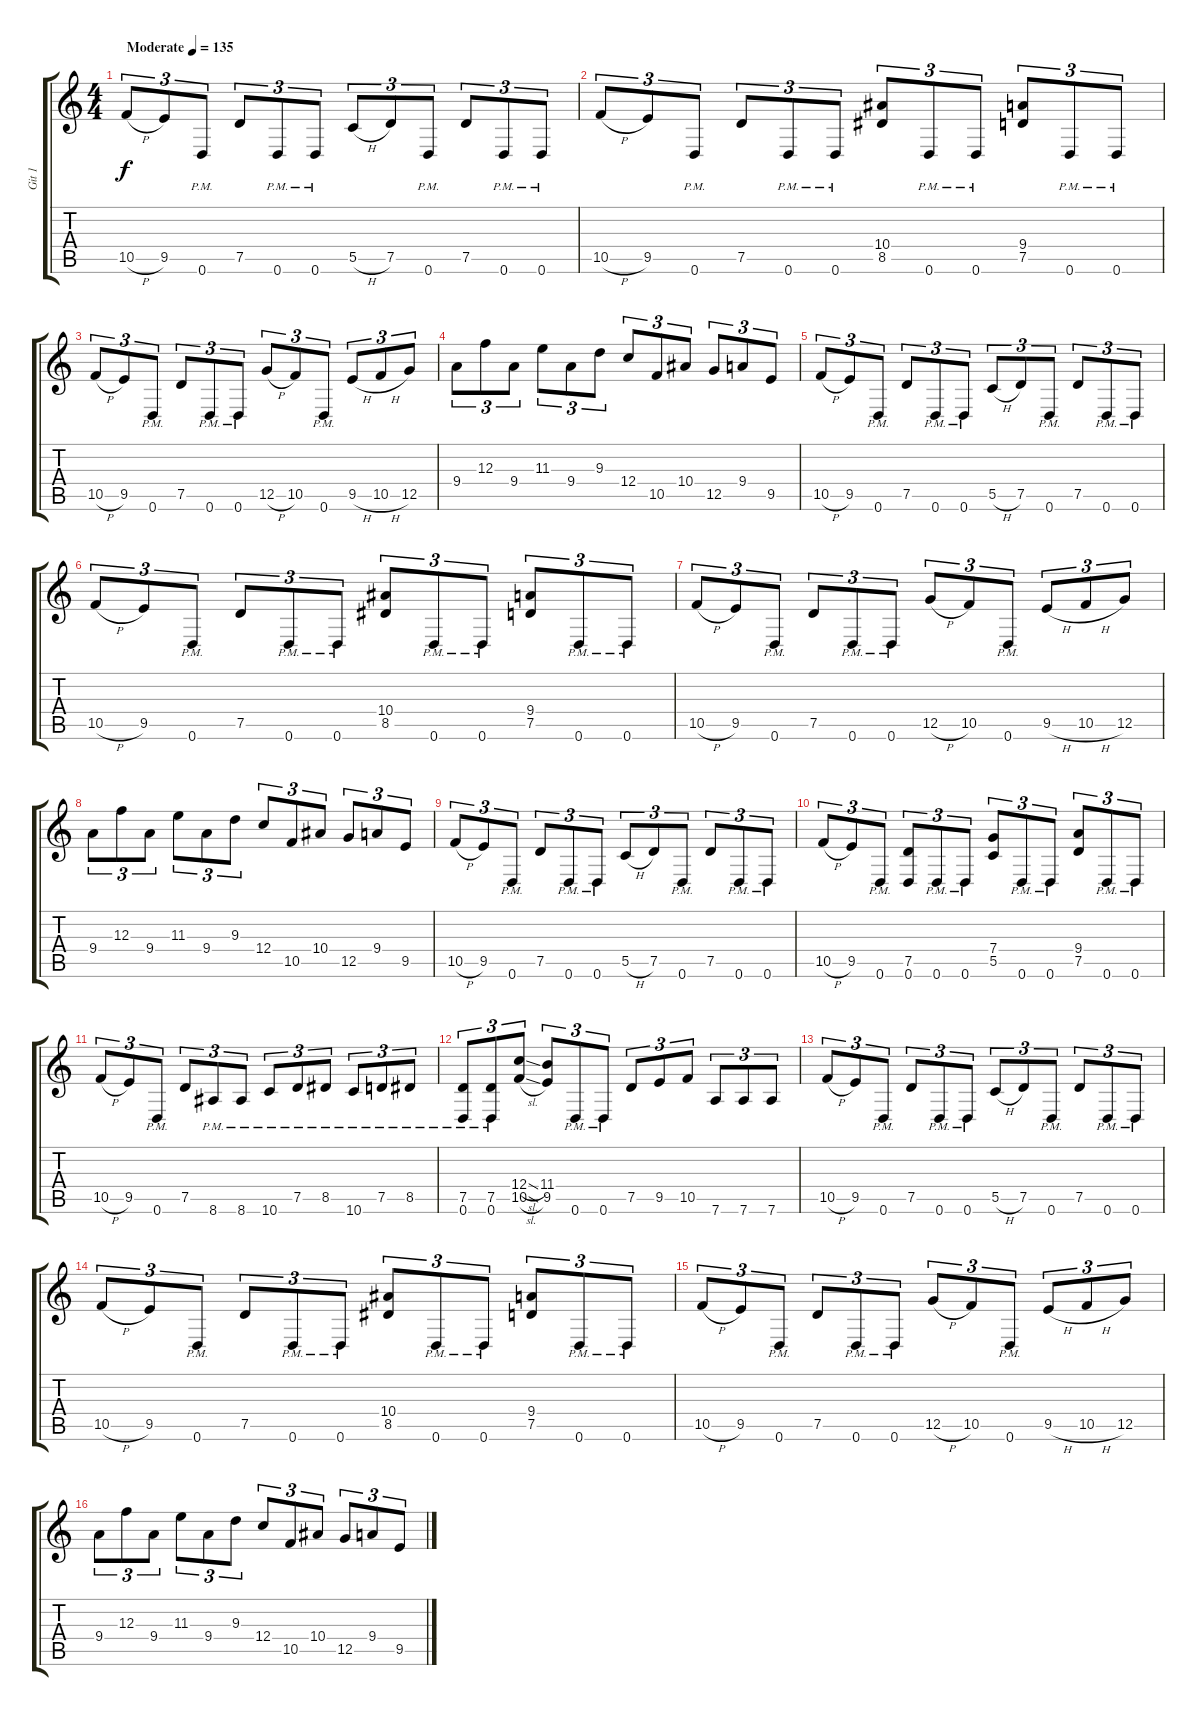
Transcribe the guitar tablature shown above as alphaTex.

\track ("Git 1" "Git 1") {instrument distortionguitar}
\staff {score tabs}
\tuning (D4 A3 F3 C3 G2 D2) {hide}
\ts (4 4)
\tempo (135 "Moderate")
\clef g2
\ks c
10.5{h}.8{tu (3 2) dy f instrument distortionguitar} 9.5.8{tu (3 2)} 0.6{pm}.8{tu (3 2)} 7.5.8{tu (3 2)} 0.6{pm}.8{tu (3 2)} 0.6{pm}.8{tu (3 2)} 5.5{h}.8{tu (3 2)} 7.5.8{tu (3 2)} 0.6{pm}.8{tu (3 2)} 7.5.8{tu (3 2)} 0.6{pm}.8{tu (3 2)} 0.6{pm}.8{tu (3 2)} |
10.5{h}.8{tu (3 2)} 9.5.8{tu (3 2)} 0.6{pm}.8{tu (3 2)} 7.5.8{tu (3 2)} 0.6{pm}.8{tu (3 2)} 0.6{pm}.8{tu (3 2)} (10.4 8.5).8{tu (3 2)} 0.6{pm}.8{tu (3 2)} 0.6{pm}.8{tu (3 2)} (9.4 7.5).8{tu (3 2)} 0.6{pm}.8{tu (3 2)} 0.6{pm}.8{tu (3 2)} |
10.5{h}.8{tu (3 2)} 9.5.8{tu (3 2)} 0.6{pm}.8{tu (3 2)} 7.5.8{tu (3 2)} 0.6{pm}.8{tu (3 2)} 0.6{pm}.8{tu (3 2)} 12.5{h}.8{tu (3 2)} 10.5.8{tu (3 2)} 0.6{pm}.8{tu (3 2)} 9.5{h}.8{tu (3 2)} 10.5{h}.8{tu (3 2)} 12.5.8{tu (3 2)} |
9.4.8{tu (3 2)} 12.3.8{tu (3 2)} 9.4.8{tu (3 2)} 11.3.8{tu (3 2)} 9.4.8{tu (3 2)} 9.3.8{tu (3 2)} 12.4.8{tu (3 2)} 10.5.8{tu (3 2)} 10.4.8{tu (3 2)} 12.5.8{tu (3 2)} 9.4.8{tu (3 2)} 9.5.8{tu (3 2)} |
10.5{h}.8{tu (3 2)} 9.5.8{tu (3 2)} 0.6{pm}.8{tu (3 2)} 7.5.8{tu (3 2)} 0.6{pm}.8{tu (3 2)} 0.6{pm}.8{tu (3 2)} 5.5{h}.8{tu (3 2)} 7.5.8{tu (3 2)} 0.6{pm}.8{tu (3 2)} 7.5.8{tu (3 2)} 0.6{pm}.8{tu (3 2)} 0.6{pm}.8{tu (3 2)} |
10.5{h}.8{tu (3 2)} 9.5.8{tu (3 2)} 0.6{pm}.8{tu (3 2)} 7.5.8{tu (3 2)} 0.6{pm}.8{tu (3 2)} 0.6{pm}.8{tu (3 2)} (10.4 8.5).8{tu (3 2)} 0.6{pm}.8{tu (3 2)} 0.6{pm}.8{tu (3 2)} (9.4 7.5).8{tu (3 2)} 0.6{pm}.8{tu (3 2)} 0.6{pm}.8{tu (3 2)} |
10.5{h}.8{tu (3 2)} 9.5.8{tu (3 2)} 0.6{pm}.8{tu (3 2)} 7.5.8{tu (3 2)} 0.6{pm}.8{tu (3 2)} 0.6{pm}.8{tu (3 2)} 12.5{h}.8{tu (3 2)} 10.5.8{tu (3 2)} 0.6{pm}.8{tu (3 2)} 9.5{h}.8{tu (3 2)} 10.5{h}.8{tu (3 2)} 12.5.8{tu (3 2)} |
9.4.8{tu (3 2)} 12.3.8{tu (3 2)} 9.4.8{tu (3 2)} 11.3.8{tu (3 2)} 9.4.8{tu (3 2)} 9.3.8{tu (3 2)} 12.4.8{tu (3 2)} 10.5.8{tu (3 2)} 10.4.8{tu (3 2)} 12.5.8{tu (3 2)} 9.4.8{tu (3 2)} 9.5.8{tu (3 2)} |
10.5{h}.8{tu (3 2)} 9.5.8{tu (3 2)} 0.6{pm}.8{tu (3 2)} 7.5.8{tu (3 2)} 0.6{pm}.8{tu (3 2)} 0.6{pm}.8{tu (3 2)} 5.5{h}.8{tu (3 2)} 7.5.8{tu (3 2)} 0.6{pm}.8{tu (3 2)} 7.5.8{tu (3 2)} 0.6{pm}.8{tu (3 2)} 0.6{pm}.8{tu (3 2)} |
10.5{h}.8{tu (3 2)} 9.5.8{tu (3 2)} 0.6{pm}.8{tu (3 2)} (7.5 0.6).8{tu (3 2)} 0.6{pm}.8{tu (3 2)} 0.6{pm}.8{tu (3 2)} (7.4 5.5).8{tu (3 2)} 0.6{pm}.8{tu (3 2)} 0.6{pm}.8{tu (3 2)} (9.4 7.5).8{tu (3 2)} 0.6{pm}.8{tu (3 2)} 0.6{pm}.8{tu (3 2)} |
10.5{h}.8{tu (3 2)} 9.5.8{tu (3 2)} 0.6{pm}.8{tu (3 2)} 7.5.8{tu (3 2)} 8.6{pm}.8{tu (3 2)} 8.6{pm}.8{tu (3 2)} 10.6{pm}.8{tu (3 2)} 7.5{pm}.8{tu (3 2)} 8.5{pm}.8{tu (3 2)} 10.6{pm}.8{tu (3 2)} 7.5{pm}.8{tu (3 2)} 8.5{pm}.8{tu (3 2)} |
(7.5{pm} 0.6{pm}).8{tu (3 2)} (7.5{pm} 0.6{pm}).8{tu (3 2)} (12.4{sl} 10.5{sl}).8{tu (3 2)} (11.4 9.5).8{tu (3 2)} 0.6{pm}.8{tu (3 2)} 0.6{pm}.8{tu (3 2)} 7.5.8{tu (3 2)} 9.5.8{tu (3 2)} 10.5.8{tu (3 2)} 7.6.8{tu (3 2)} 7.6.8{tu (3 2)} 7.6.8{tu (3 2)} |
10.5{h}.8{tu (3 2)} 9.5.8{tu (3 2)} 0.6{pm}.8{tu (3 2)} 7.5.8{tu (3 2)} 0.6{pm}.8{tu (3 2)} 0.6{pm}.8{tu (3 2)} 5.5{h}.8{tu (3 2)} 7.5.8{tu (3 2)} 0.6{pm}.8{tu (3 2)} 7.5.8{tu (3 2)} 0.6{pm}.8{tu (3 2)} 0.6{pm}.8{tu (3 2)} |
10.5{h}.8{tu (3 2)} 9.5.8{tu (3 2)} 0.6{pm}.8{tu (3 2)} 7.5.8{tu (3 2)} 0.6{pm}.8{tu (3 2)} 0.6{pm}.8{tu (3 2)} (10.4 8.5).8{tu (3 2)} 0.6{pm}.8{tu (3 2)} 0.6{pm}.8{tu (3 2)} (9.4 7.5).8{tu (3 2)} 0.6{pm}.8{tu (3 2)} 0.6{pm}.8{tu (3 2)} |
10.5{h}.8{tu (3 2)} 9.5.8{tu (3 2)} 0.6{pm}.8{tu (3 2)} 7.5.8{tu (3 2)} 0.6{pm}.8{tu (3 2)} 0.6{pm}.8{tu (3 2)} 12.5{h}.8{tu (3 2)} 10.5.8{tu (3 2)} 0.6{pm}.8{tu (3 2)} 9.5{h}.8{tu (3 2)} 10.5{h}.8{tu (3 2)} 12.5.8{tu (3 2)} |
9.4.8{tu (3 2)} 12.3.8{tu (3 2)} 9.4.8{tu (3 2)} 11.3.8{tu (3 2)} 9.4.8{tu (3 2)} 9.3.8{tu (3 2)} 12.4.8{tu (3 2)} 10.5.8{tu (3 2)} 10.4.8{tu (3 2)} 12.5.8{tu (3 2)} 9.4.8{tu (3 2)} 9.5.8{tu (3 2)}
